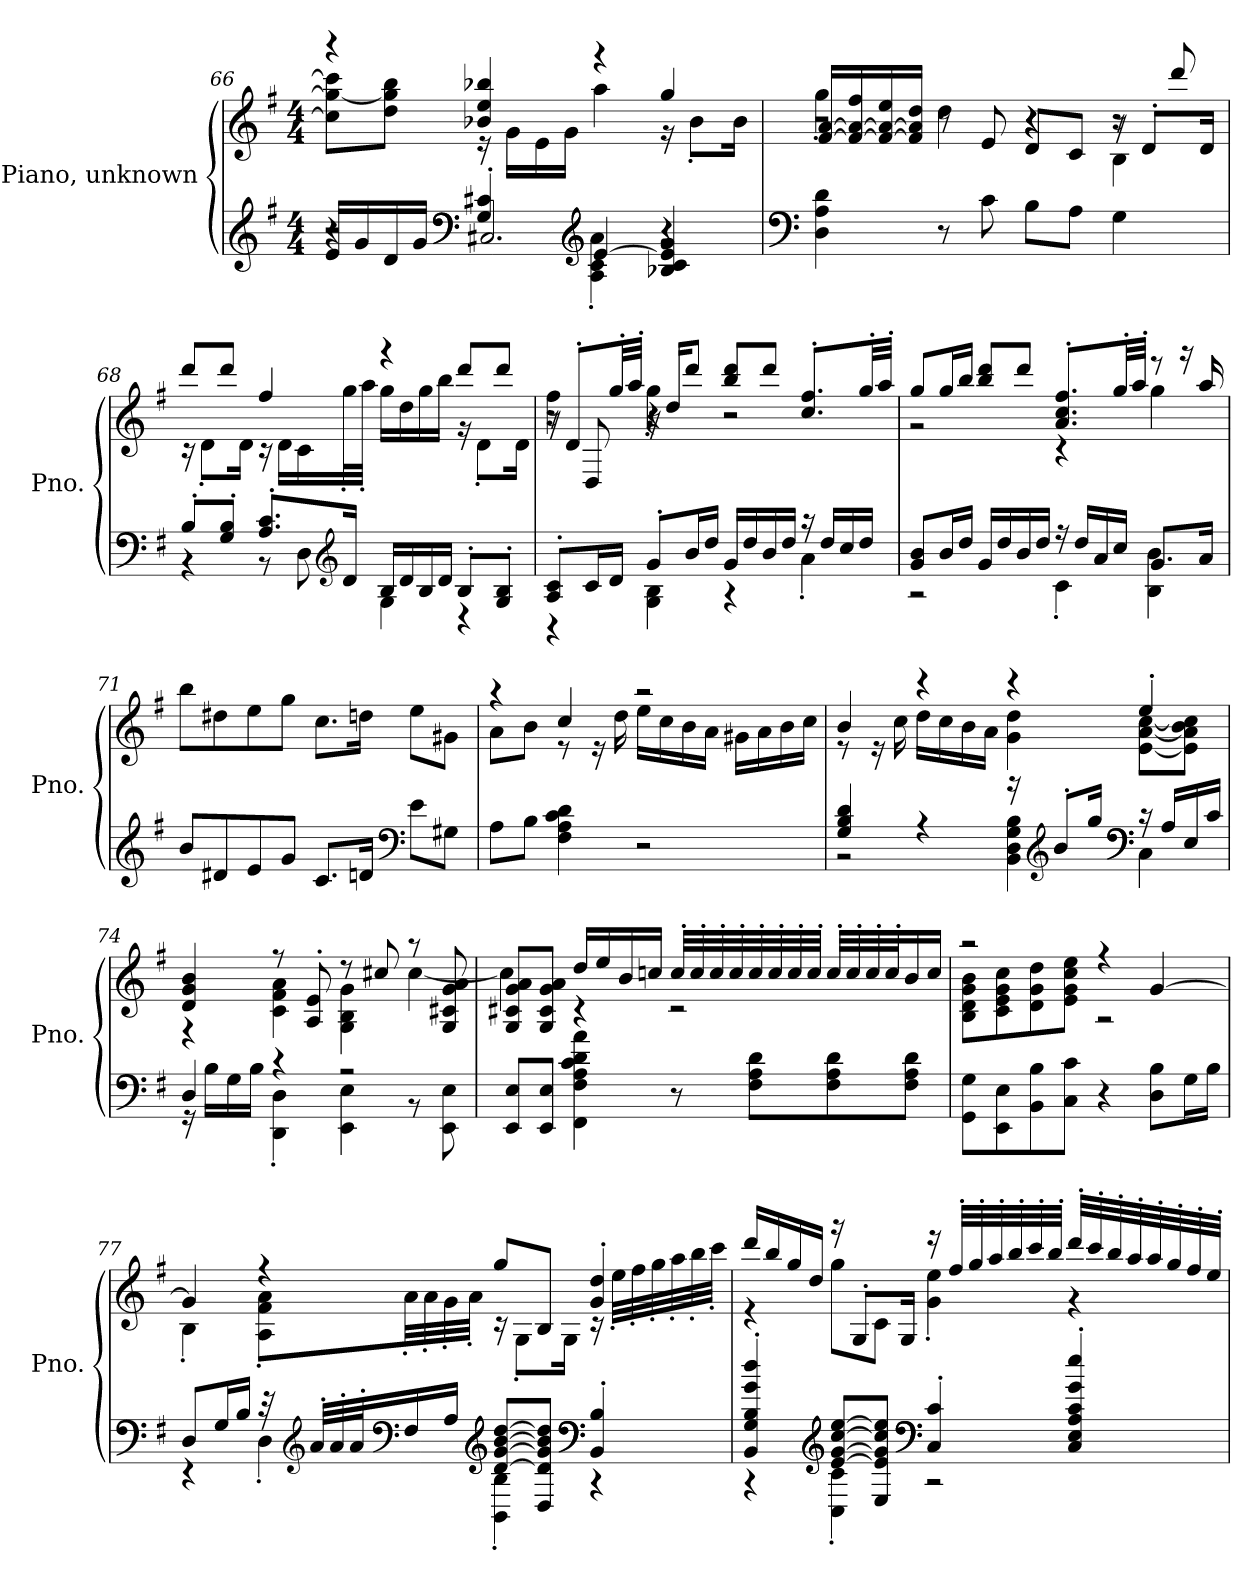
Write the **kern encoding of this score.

**kern	**kern
*part1	*part1
*staff2	*staff1
*I"Piano, unknown	*
*I'Pno.	*
!!LO:LB:g=z
*clefG2	*clefG2
*k[f#]	*k[f#]
*M4/4	*M4/4
=66	=66
*^	*^
*	*^	*	*
16e/LL	2r	4r	4r	8cc\] 8gg\_ 8ccc\]L
16g/	.	.	.	.
16d/	.	.	.	8dd\ 8gg\] 8bb\J
16g/JJ	.	.	.	.
*clefF4	*	*	*	*
4G/' 4c#X/'	.	2.C#X/	4b-X/ 4ee/ 4bb-X/	16r
.	.	.	.	16g\LL
.	.	.	.	16e\
.	.	.	.	16g\JJ
*clefG2	*	*	*	*
[4e/	4A\' 4c#\' 4a\'	.	4r	4aa\
4B-X/ 4c#/ 4e/] 4g/	4r	.	4gg/	16r
.	.	.	.	8b-'\L
.	.	.	.	16b-\Jk
*v	*v	*v	*	*
*	*v	*v
=67	=67
*clefF4	*
*	*^
*	*	*^
4D\ 4A\ 4d\	2r	4gg'\	[16f#/ [16a/LL
.	.	.	16f#/_ 16a/_ 16ff#/
.	.	.	16f#/_ 16a/_ 16ee/
.	.	.	16f#/] 16a/] 16dd/JJ
8r	.	4dd\	8r
8c\	.	.	8e/
8B\L	4r	4r	8d/L
8A\J	.	.	8c/J
4G\	8r	4B\	16r
.	.	.	8d'/L
.	8ddd/	.	.
.	.	.	16d/Jk
*	*	*v	*v
!!LO:LB:g=z
=68	=68	=68
*^	*	*
8B'/L	4r	8ddd/L	16r
.	.	.	8d'\L
8G/' 8B/'J	.	8ddd/J	.
.	.	.	16d\Jk
8.A/' 8.c/'L	8r	4ff#/	16r
.	.	.	16d\LL
.	8D\	.	16c\
*clefG2	*	*	*
16d/Jk	.	.	32gg'\L
.	.	.	32aa'\JJJ
16B/LL	4G\	4r	16gg\LL
16d/	.	.	16dd\
16B/	.	.	16gg\
16d/JJ	.	.	16bb\JJ
8B'/L	4r	8ddd/L	16r
.	.	.	8d'\L
8G/' 8B/'J	.	8ddd/J	.
.	.	.	16d\Jk
=69	=69	=69	=69
*	*	*	*^
8A/' 8c/'L	4r	16r	4ff#\	8r
.	.	8d'/L	.	.
16c/L	.	.	.	8D/
16d/JJ	.	32gg'/LL	.	.
.	.	32aa'/JJJ	.	.
8g'/L	4G\ 4B\	16r	4gg'\	4r
.	.	16dd/KL	.	.
16b/L	.	8ddd/J	.	.
16dd/JJ	.	.	.	.
16g/LL	4r	8bb/ 8ddd/L	2r	2r
16dd/	.	.	.	.
16b/	.	8ddd/J	.	.
16dd/JJ	.	.	.	.
16r	4a'\	8.cc/' 8.ff#/'L	.	.
16dd/LL	.	.	.	.
16cc/	.	.	.	.
16dd/JJ	.	32gg'/LL	.	.
.	.	32aa'/JJJ	.	.
*	*	*	*v	*v
!!LO:PB:g=z
=70	=70	=70	=70
8g/ 8b/L	2r	8gg/L	2r
16b/L	.	16gg/L	.
16dd/JJ	.	16bb/JJ	.
16g/LL	.	8bb/ 8ddd/L	.
16dd/	.	.	.
16b/	.	8ddd/J	.
16dd/JJ	.	.	.
16r	4c'\	8.a/' 8.cc/' 8.ff#/'L	4r
16dd/LL	.	.	.
16a/	.	.	.
16cc/JJ	.	32gg'/LL	.
.	.	32aa'/JJJ	.
8.g/L	4B\ 4b\	8r	4gg\
.	.	16r	.
16a/Jk	.	16aa/	.
*v	*v	*	*
*	*v	*v
=71	=71
8b/L	8bb\L
8d#X/	8dd#X\
8e/	8ee\
8g/J	8gg\J
8.c/L	8.cc\L
16dn/Jk	16ddn\Jk
*clefF4	*
8e\L	8ee\L
8G#X\J	8g#X\J
=72	=72
*	*^
8A\L	4r	8a\L
8B\J	.	8b\J
4F#\ 4A\ 4c\ 4d\	4cc/	8r
.	.	16r
.	.	16dd\
2r	2r	16ee\LL
.	.	16cc\
.	.	16b\
.	.	16a\JJ
.	.	16g#X\LL
.	.	16a\
.	.	16b\
.	.	16cc\JJ
!!LO:LB:g=z	!!
=73	=73	=73
*^	*	*
4G/ 4B/ 4d/	2r	4b/	8r
.	.	.	16r
.	.	.	16cc\
4r	.	4r	16dd\LL
.	.	.	16cc\
.	.	.	16b\
.	.	.	16a\JJ
16r	4BB\ 4D\ 4G\ 4B\	4r	4g\ 4dd\
*clefG2	*	*	*
8b'/L	.	.	.
16gg/Jk	.	.	.
*clefF4	*	*	*
16r	4C\	4ee'/	[8e\ [8a\ [8cc\L
16A/LL	.	.	.
16E/	.	.	8e\] 8a\] 8b\ 8cc\]J
16c/JJ	.	.	.
=74	=74	=74	=74
4D/	16r	4d/ 4g/ 4b/	4r
.	16B\LL	.	.
.	16G\	.	.
.	16B\JJ	.	.
4r	4DD\' 4D\'	8r	4c\ 4f#\ 4a\
.	.	8A/' 8e/'	.
2r	4EE\ 4E\	8r	4G\ 4B\ 4g\
.	.	8cc#X/	.
.	8r	8r	[4cc#\
.	8EE\ 8E\	8G/ 8c#X/ 8g/ 8a/	.
*v	*v	*	*
!!LO:LB:g=z	!!
=75	=75	=75
8EE/ 8E/L	8G/ 8c#X/ 8g/ 8a/L	4cc#\]
8EE/ 8E/J	8G/ 8c#/ 8g/ 8a/J	.
4FF#\ 4F#\ 4A\ 4c\ 4d\ 4a\	16dd/LL	4r
.	16ee/	.
.	16b/	.
.	16ccn/JJ	.
8r	32cc'/LLL	2r
.	32cc'/	.
.	32cc'/	.
.	32cc'/	.
8F#\ 8A\ 8d\L	32cc'/	.
.	32cc'/	.
.	32cc'/	.
.	32cc'/JJJ	.
8F#\ 8A\ 8d\	32cc'/LLL	.
.	32cc'/	.
.	32cc'/	.
.	32cc'/J	.
8F#\ 8A\ 8d\J	16b/	.
.	16cc/JJ	.
=76	=76	=76
8GG\ 8G\L	2r	8B\ 8d\ 8g\ 8b\L
8EE\ 8E\	.	8c\ 8e\ 8g\ 8cc\
8BB\ 8B\	.	8d\ 8g\ 8dd\
8C\ 8c\J	.	8e\ 8g\ 8cc\ 8ee\J
4r	4r	2r
8D\ 8B\L	[4g/	.
16G\L	.	.
16B\JJ	.	.
!!LO:LB:g=z	!!
=77	=77	=77
*^	*	*
8D/L	4r	4g/]	4B'\
16G/L	.	.	.
16B/JJ	.	.	.
32r	4D'\	4r	8A\' 8f#\' 8a\'L
*clefG2	*	*	*
32a'/LLL	.	.	.
32a'/	.	.	.
32a'/J	.	.	.
*clefF4	*	*	*
16F#/	.	.	32a'\LL
.	.	.	32a'\
16A/JJ	.	.	32g'\
.	.	.	32a'\JJJ
*clefG2	*	*	*
[8d/ [8g/ [8b/ [8dd/L	4BB\' 4B\'	8gg/L	16r
.	.	.	8G'\L
8D/ 8d/] 8g/] 8b/] 8dd/]J	.	8B/J	.
.	.	.	16G\Jk
*clefF4	*	*	*
4BB/' 4B/'	4r	4g/' 4dd/'	16r
.	.	.	32ee'\LLL
.	.	.	32ff#'\
.	.	.	32gg'\
.	.	.	32aa'\
.	.	.	32bb'\
.	.	.	32ccc'\JJJ
!!LO:LB:g=z	!!
=78	=78	=78	=78
4BB/' 4G/' 4B/' 4g/' 4dd/'	4r	16ddd/LL	4r
.	.	16bb/	.
.	.	16gg/	.
.	.	16dd/JJ	.
*clefG2	*	*	*
[8e/ [8g/ [8cc/ [8ee/L	4C\' 4c\'	16r	8gg\L
.	.	8G'/L	.
8E/ 8e/] 8g/] 8cc/] 8ee/]J	.	.	8c\J
.	.	16G/Jk	.
*clefF4	*	*	*
4C/' 4c/'	2r	16r	4g\' 4ee\'
.	.	32ff#'/LLL	.
.	.	32gg'/	.
.	.	32aa'/	.
.	.	32bb'/	.
.	.	32ccc'/	.
.	.	32bb'/JJJ	.
4C/' 4E/' 4A/' 4c/' 4g/' 4ee/'	.	32ddd'/LLL	4r
.	.	32ccc'/	.
.	.	32bb'/	.
.	.	32aa'/	.
.	.	32aa'/	.
.	.	32gg'/	.
.	.	32ff#'/	.
.	.	32ee'/JJJ	.
*v	*v	*	*
*	*v	*v
=	=
*-	*-
